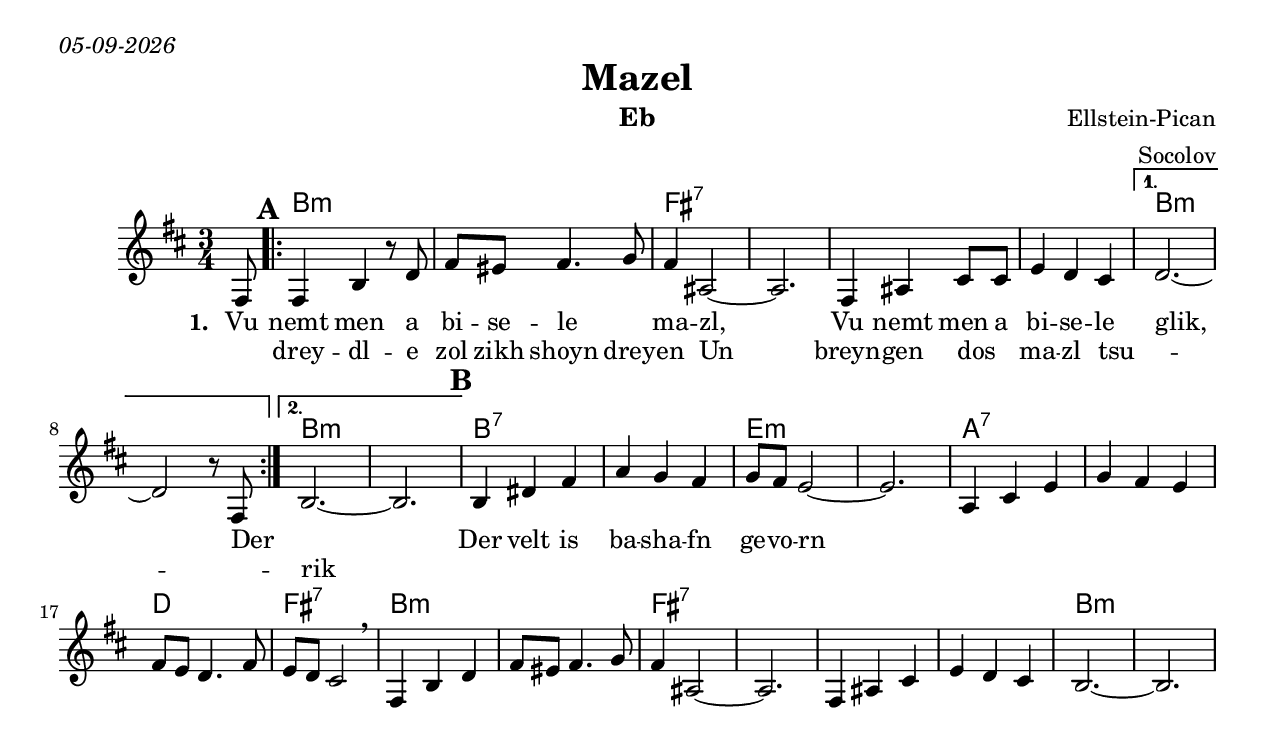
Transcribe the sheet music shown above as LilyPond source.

\version "2.18.0"
\include "english.ly"
\pointAndClickOff
\paper{
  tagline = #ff
  print-all-headers = ##t
  #(set-paper-size "letter")
}
date = #(strftime "%d-%m-%Y" (localtime (current-time)))

\markup{ \italic{ \date }  }

%\markup{ Got something to say? }

global = {
  \clef treble
  \key d \minor
  \time 3/4
  \set Score.markFormatter = #format-mark-box-alphabet
}

%#################################### Melody ########################
%melody =  \transpose c d \relative c {  %transpose for clarinet
melody = \relative c {
  \global
  \partial 8*1 a8  %lead in notes

  \repeat volta 2{
    \mark \default
    a4 d r8  f
    a8 gs a4. bf8
    a4 cs,2~
    cs2.

    a4 cs e8 e
    g4 f e
  }
  \alternative {
    { f2.~ f2 r8 a,}
    {d2.~ d2.}
  }

  %b
  \mark \default
  d4 fs a
  c4 bf a
  bf8 a g2~
  g2.

  c,4 e g
  bf4 a g
  a8 g f4. a8|
  g8 f e2  \breathe  % \bar"||"

  a,4 d f
  a8 gs a4. bf8
  a4 cs,2~
  cs2.

  a4 cs e
  g4 f e
  d2.~ d2.


}
%################################# Lyrics #####################

\addlyrics{ \set stanza = #"1. "
            Vu nemt men a bi -- se -- le  _ ma -- zl,
            Vu nemt men a bi -- se -- le glik, Der

        _ Der velt is ba -- sha -- fn ge -- vo -- rn
            %{_ Di velt iz ba -- sha -- fn far ye -- dn,
            Ba --sha -- fn far ye -- dn va glaykh.
            Oy, vu nemt men a bisele,
            Khotsh nor a  bisele mazl, a bisele glik?
            Oy, vu nemt men a bisele Khotsh nor a bisele
            mazl, a bisele glik?  %}

}
\addlyrics {
            _ drey -- dl -- e   zol zikh  shoyn  drey -- en
            Un breyn -- gen dos _ ma -- zl tsu -- _ _ rik }

%}

%################################# Chords #######################
harmonies = \chordmode {
  s8
  d2.*2:m
  a2.*4:7
  d2.*2:m
  d2.*2:m
  %b
  d2.*2:7
  g2.*2:m
  c2.*2:7
  f2.
  a2.:7
  %dbl bar
  d2.*2:m
  a2.*4:7
  d2.:m

}

\score {\transpose c a
  <<
    \new ChordNames {
      \set chordChanges = ##f
      \harmonies
    }
    \new Staff   \melody
  >>
  \header{
    title= "Mazel"
    subtitle=""
    composer= "Ellstein-Pican"
    instrument = "Eb"
    arranger= "Socolov"
  }
  \layout{indent = 1.0\cm}
  \midi {
    \tempo 4 = 120

    % \midi { }
  }
}

%{
Vu nemt men a bisele mazl,
Vu nemt men a bisele glik,
Er reydl zol zikh  iberdreyen
Un breyngen dos mazl tsurik.

Di velt iz bashafn far yedn,
Bashafn far yedn va glaykh.
Oy, vu nemt men a bisele,
Khotsh nor a  bisele mazl, a bisele glik?
Oy, vu nemt men a bisele Khotsh nor a bisele
mazl, a bisele glik?

Vi mentshn zol zikh eyn zel mazl
Zer loikhn zer  yuddn zer gik
E nasah vol zeys oyf dos mazl
Ken mumer  nit habn zurik
Oy, vu nemt men a bisele,
Khotsh nor a bisele mazl, a  bisele glik?
Oy, vu nemt men a bisele Khotsh nor a bisele mazl, a bisele  glik?

Oy, vu nemt men a bisele,
Khotsh nor a bisele mazl, a bisele glik?
Oy, vu nemt men a bisele
Khotsh nor a bisele mazl, a bisele glik?

Oy, vu nemt men a bisele mazl, a bisele glik?
Oy, vu nemt men a bisele  mazl, a bisele glik?
Oy, vu nemt men a bisele mazl, a bisele glik?

Oy,  vu nemt men a bisele,
Khotsh nor a bisele mazl, a bisele glik?
Oy, vu  nemt men a bisele
Khotsh nor a bisele mazl, a bisele glik?

%}

%{
% more verses:
\markup{}
\markup {
  \fill-line {
    \hspace #0.1 % distance from left margin
    \column {
      \line { "1."
	\column {
	  ""
	}
      }
      \hspace #0.2 % vertical distance between verses
      \line { "2."
	\column {
	 ""
	}
      }
    }
    \hspace #0.1  % horiz. distance between columns
    \column {
      \line { "3."
	\column {
	  ""
	}
      }
      \hspace #0.2 % distance between verses
      \line { "4."
	\column {
	 ""
	}
      }
    }
    \hspace #0.1 % distance to right margin
  }
}

%}
